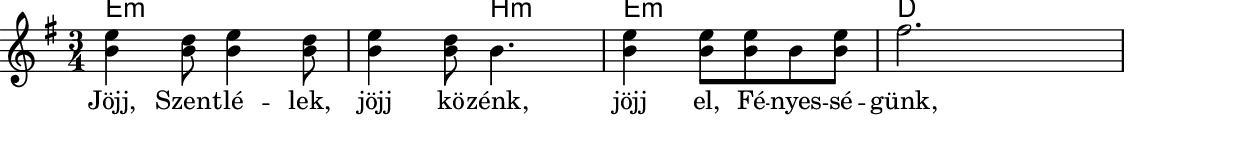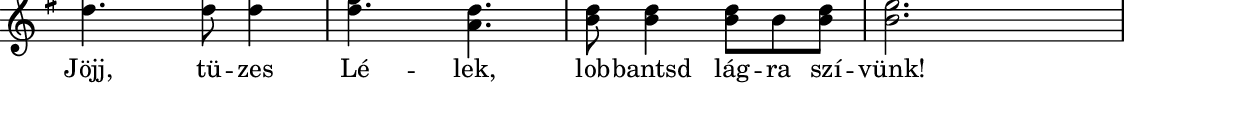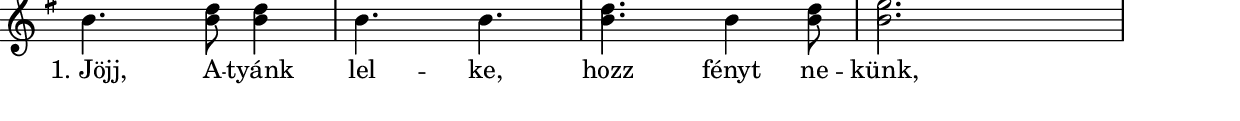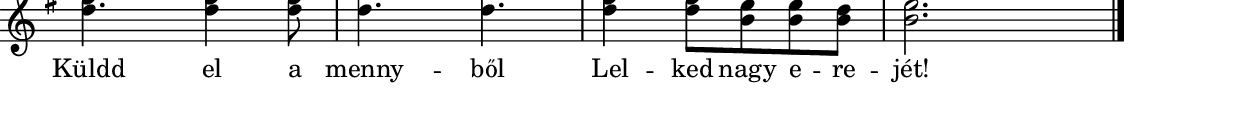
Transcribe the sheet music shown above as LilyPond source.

% MusicXML to Lilypond converter by Kovi

szovegAAA = \lyricmode {  "Jöjj," "Szent" -- "lé" -- "lek," "jöjj" "kö" -- "zénk," "jöjj" "el," "Fé" -- "nyes" -- "sé" -- "günk," "Jöjj," "tü" -- "zes" "Lé" -- "lek," "lob" -- "bantsd" "lág" -- "ra" "szí" -- "vünk!" "1. Jöjj," "A" -- "tyánk" "lel" -- "ke," "hozz" "fényt" "ne" -- "künk," "Küldd" "el" "a" "menny" -- "ből" "Lel" -- "ked" "nagy" "e" -- "re" -- "jét!"  }

% Analyzing...
% 1 parts
% 1 Staff
% forceBassClefActive = 
melody = {
% 80 notes in the part
% 1 voices

\new Staff
\new Voice {
% 80 notes
% 16 mesaures

% Measure 1
\clef "treble"
\key g \major
\time 3/4 
\once \override Score.RehearsalMark #'self-alignment-X = #LEFT
\mark \markup{ \fontsize #-1 \box Refrén } 
<b' e'' >4 <b' d'' >8 <b' e'' >4 <b' d'' >8 
% Measure 2
<b' e'' >4 <b' d'' >8 b'4. 
% Measure 3
<b' e'' >4 <b' e'' >8 <b' e'' >8 b'8 <b' e'' >8 
% Measure 4
fis''2. 
% Measure 5
\break
<d'' g'' >4. <d'' a'' >8 <d'' g'' >4 
% Measure 6
<d'' fis'' >4. <a' d'' >4. 
% Measure 7
<b' d'' >8 <b' d'' >4 <b' d'' >8 b'8 <b' d'' >8 
% Measure 8
<b' e'' >2. 
% Measure 9
\break
b'4. <b' d'' >8 <b' d'' >4 
% Measure 10
b'4. b'4. 
% Measure 11
<b' d'' >4. b'4 <b' d'' >8 
% Measure 12
<b' e'' >2. 
% Measure 13
\break
<d'' fis'' >4. <d'' fis'' >4 <d'' fis'' >8 
% Measure 14
<d'' g'' >4. <d'' g'' >4. 
% Measure 15
<d'' fis'' >4 <d'' fis'' >8 <b' e'' >8 <b' e'' >8 <b' d'' >8 
% Measure 16
<b' e'' >2. \bar "|." 
} % voice
\addlyrics { \szovegAAA }

} % melody


harmonies = \chordmode {
% 19 chords
\germanChords
e4:m s4 s4 s4 s8 b4:m s8 e4:m s4 s4 d4 s4 s4 g4 s4 s4 d4 s4 s4 b4:m s4 s4 e4:m s4 s4 e4:m s8 b4:m s8 e4:m s4 s4 b4:m s4 s4 e4:m s4 s4 d4 s4 s4 g4 s4 s4 d4 s8 e4:m b8:m e4:m
}

\include "../../definitions.ly"
